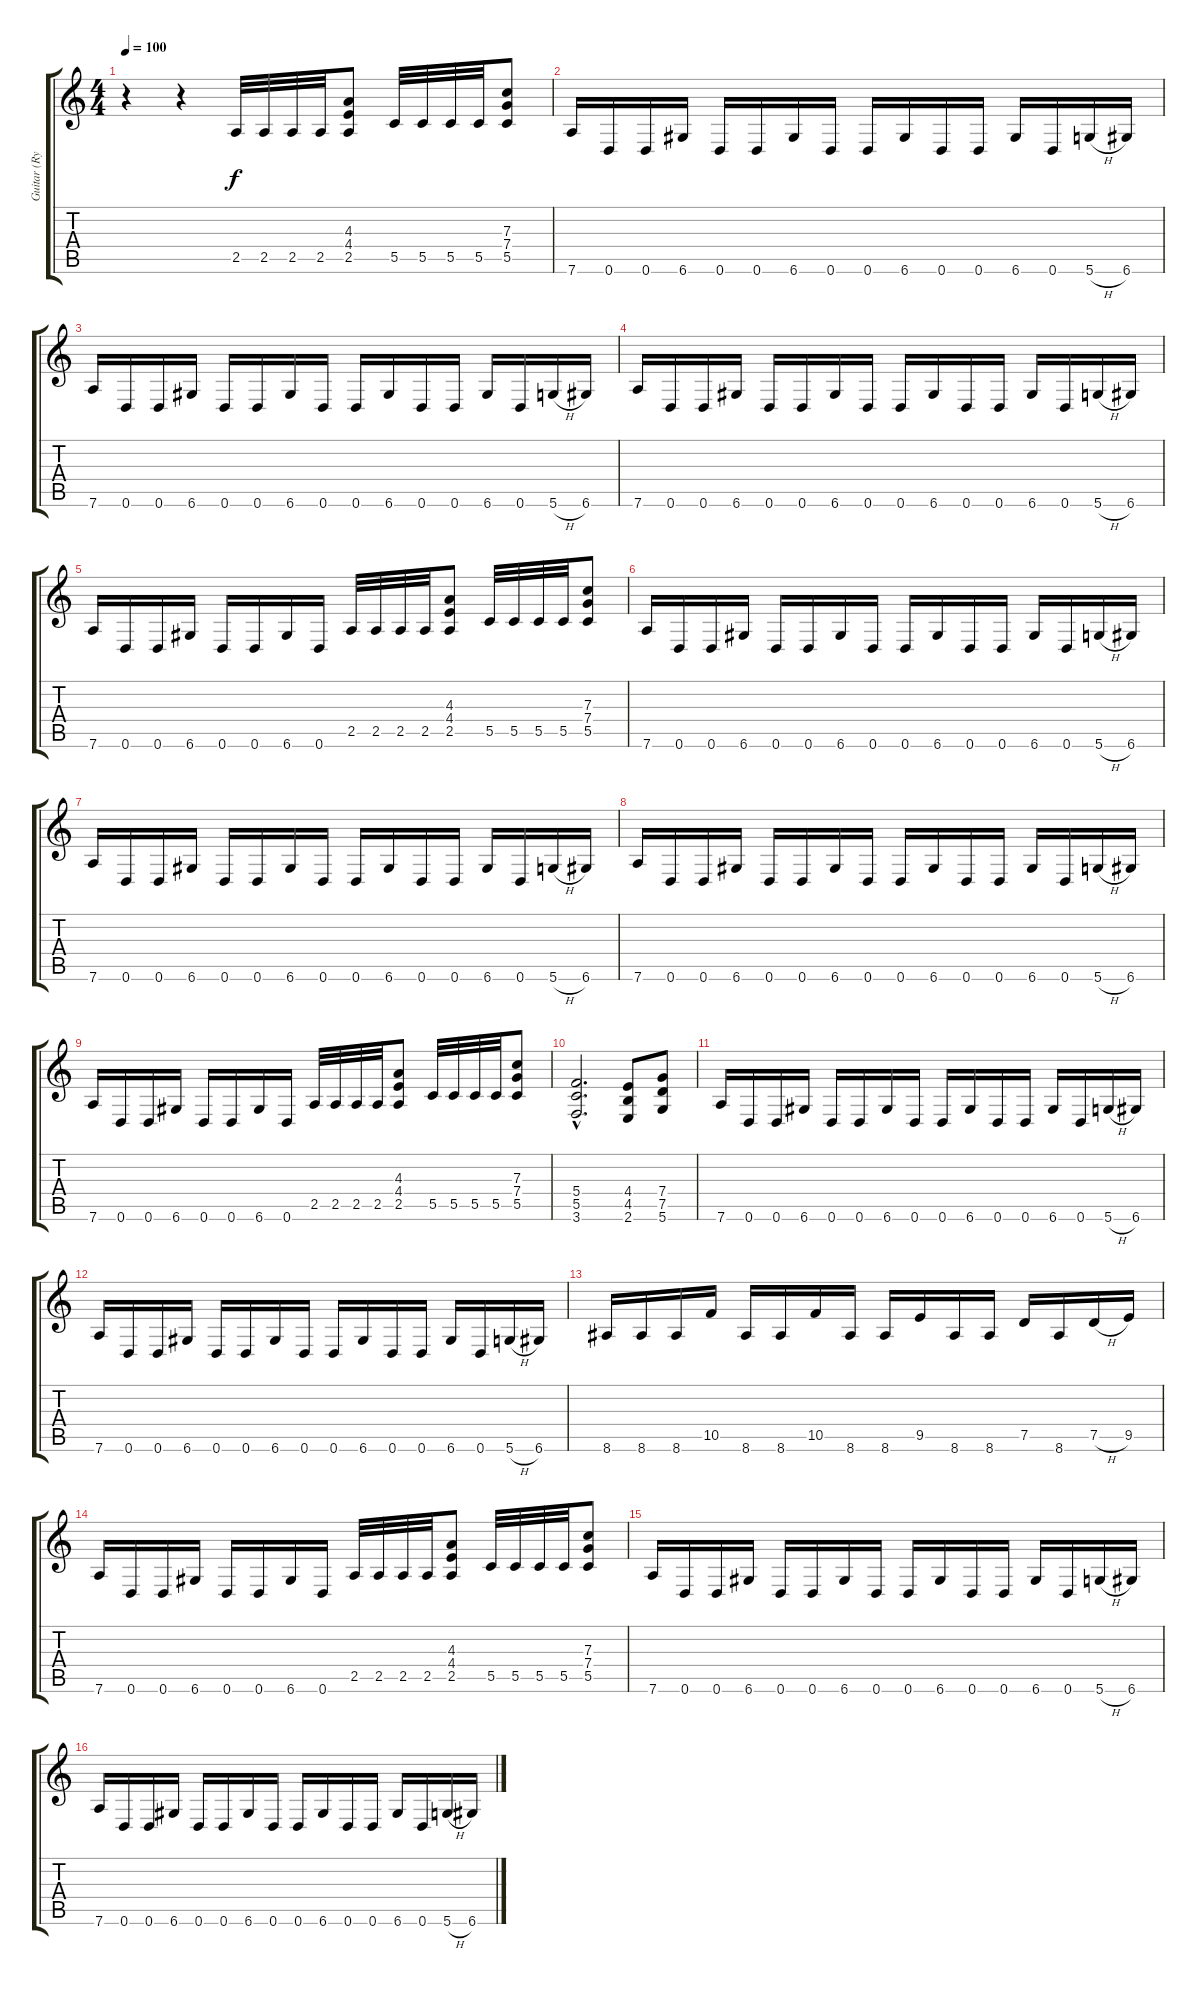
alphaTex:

\track ("Guitar (Rythm)" "Guitar (Ry") {instrument distortionguitar}
\staff {score tabs}
\tuning (D4 A3 F3 C3 G2 D2) {hide}
\ts (4 4)
\tempo 100
\clef g2
\ks c
r.4{dy f instrument distortionguitar} r.4 2.5.32 2.5.32 2.5.32 2.5.32 (4.3 4.4 2.5).8 5.5.32 5.5.32 5.5.32 5.5.32 (7.3 7.4 5.5).8 |
7.6.16 0.6.16 0.6.16 6.6.16 0.6.16 0.6.16 6.6.16 0.6.16 0.6.16 6.6.16 0.6.16 0.6.16 6.6.16 0.6.16 5.6{h}.16 6.6.16 |
7.6.16 0.6.16 0.6.16 6.6.16 0.6.16 0.6.16 6.6.16 0.6.16 0.6.16 6.6.16 0.6.16 0.6.16 6.6.16 0.6.16 5.6{h}.16 6.6.16 |
7.6.16 0.6.16 0.6.16 6.6.16 0.6.16 0.6.16 6.6.16 0.6.16 0.6.16 6.6.16 0.6.16 0.6.16 6.6.16 0.6.16 5.6{h}.16 6.6.16 |
7.6.16 0.6.16 0.6.16 6.6.16 0.6.16 0.6.16 6.6.16 0.6.16 2.5.32 2.5.32 2.5.32 2.5.32 (4.3 4.4 2.5).8 5.5.32 5.5.32 5.5.32 5.5.32 (7.3 7.4 5.5).8 |
7.6.16 0.6.16 0.6.16 6.6.16 0.6.16 0.6.16 6.6.16 0.6.16 0.6.16 6.6.16 0.6.16 0.6.16 6.6.16 0.6.16 5.6{h}.16 6.6.16 |
7.6.16 0.6.16 0.6.16 6.6.16 0.6.16 0.6.16 6.6.16 0.6.16 0.6.16 6.6.16 0.6.16 0.6.16 6.6.16 0.6.16 5.6{h}.16 6.6.16 |
7.6.16 0.6.16 0.6.16 6.6.16 0.6.16 0.6.16 6.6.16 0.6.16 0.6.16 6.6.16 0.6.16 0.6.16 6.6.16 0.6.16 5.6{h}.16 6.6.16 |
7.6.16 0.6.16 0.6.16 6.6.16 0.6.16 0.6.16 6.6.16 0.6.16 2.5.32 2.5.32 2.5.32 2.5.32 (4.3 4.4 2.5).8 5.5.32 5.5.32 5.5.32 5.5.32 (7.3 7.4 5.5).8 |
(5.4{hac} 5.5{hac} 3.6{hac}).2{d} (4.4 4.5 2.6).8 (7.4 7.5 5.6).8 |
7.6.16 0.6.16 0.6.16 6.6.16 0.6.16 0.6.16 6.6.16 0.6.16 0.6.16 6.6.16 0.6.16 0.6.16 6.6.16 0.6.16 5.6{h}.16 6.6.16 |
7.6.16 0.6.16 0.6.16 6.6.16 0.6.16 0.6.16 6.6.16 0.6.16 0.6.16 6.6.16 0.6.16 0.6.16 6.6.16 0.6.16 5.6{h}.16 6.6.16 |
8.6.16 8.6.16 8.6.16 10.5.16 8.6.16 8.6.16 10.5.16 8.6.16 8.6.16 9.5.16 8.6.16 8.6.16 7.5.16 8.6.16 7.5{h}.16 9.5.16 |
7.6.16 0.6.16 0.6.16 6.6.16 0.6.16 0.6.16 6.6.16 0.6.16 2.5.32 2.5.32 2.5.32 2.5.32 (4.3 4.4 2.5).8 5.5.32 5.5.32 5.5.32 5.5.32 (7.3 7.4 5.5).8 |
7.6.16 0.6.16 0.6.16 6.6.16 0.6.16 0.6.16 6.6.16 0.6.16 0.6.16 6.6.16 0.6.16 0.6.16 6.6.16 0.6.16 5.6{h}.16 6.6.16 |
7.6.16 0.6.16 0.6.16 6.6.16 0.6.16 0.6.16 6.6.16 0.6.16 0.6.16 6.6.16 0.6.16 0.6.16 6.6.16 0.6.16 5.6{h}.16 6.6.16
